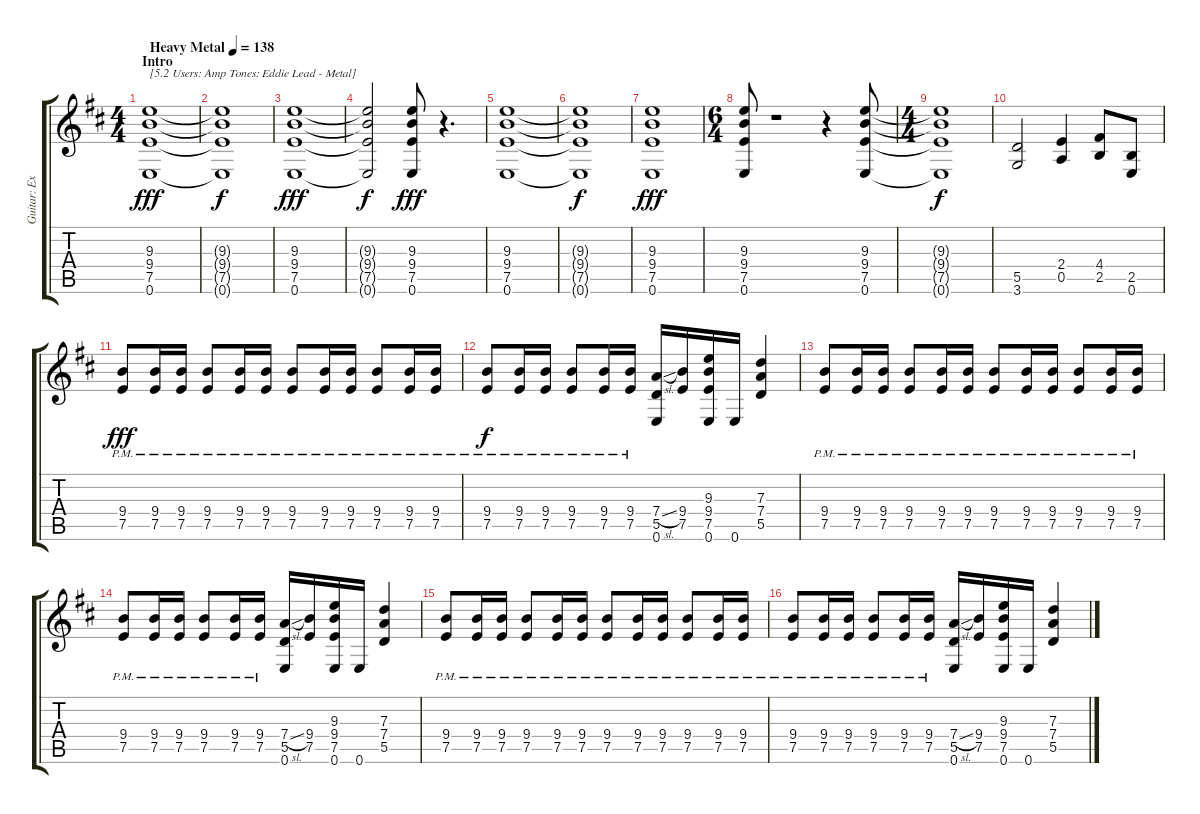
\track ("Guitar: Extra" "Guitar: Ex") {instrument overdrivenguitar}
\staff {score tabs}
\tuning (E4 B3 G3 D3 A2 E2) {hide}
\ts (4 4)
\section ("" "Intro")
\tempo (138 "Heavy Metal")
\clef g2
\ks d
(9.3 9.4 7.5 0.6).1{txt "[5.2 Users: Amp Tones: Eddie Lead - Metal]" dy fff instrument overdrivenguitar} |
(9.3{t} 9.4{t} 7.5{t} 0.6{t}).1{dy f} |
(9.3 9.4 7.5 0.6).1{dy fff} |
(9.3{t} 9.4{t} 7.5{t} 0.6{t}).2{dy f} (9.3 9.4 7.5 0.6).8{dy fff} r.4{d} |
(9.3 9.4 7.5 0.6).1 |
(9.3{t} 9.4{t} 7.5{t} 0.6{t}).1{dy f} |
(9.3 9.4 7.5 0.6).1{dy fff} |
\ts (6 4)
(9.3 9.4 7.5 0.6).8 r.1 r.4 (9.3 9.4 7.5 0.6).8 |
\ts (4 4)
(9.3{t} 9.4{t} 7.5{t} 0.6{t}).1{dy f} |
(5.5 3.6).2 (2.4 0.5).4 (4.4 2.5).8 (2.5 0.6).8 |
(9.4{pm} 7.5{pm}).8{dy fff} (9.4{pm} 7.5{pm}).16 (9.4{pm} 7.5{pm}).16 (9.4{pm} 7.5{pm}).8 (9.4{pm} 7.5{pm}).16 (9.4{pm} 7.5{pm}).16 (9.4{pm} 7.5{pm}).8 (9.4{pm} 7.5{pm}).16 (9.4{pm} 7.5{pm}).16 (9.4{pm} 7.5{pm}).8 (9.4{pm} 7.5{pm}).16 (9.4{pm} 7.5{pm}).16 |
(9.4{pm} 7.5{pm}).8{dy f} (9.4{pm} 7.5{pm}).16 (9.4{pm} 7.5{pm}).16 (9.4{pm} 7.5{pm}).8 (9.4{pm} 7.5{pm}).16 (9.4{pm} 7.5{pm}).16 (7.4{sl} 5.5 0.6).16 (9.4 7.5).16 (9.3 9.4 7.5 0.6).16 0.6.16 (7.3 7.4 5.5).4 |
(9.4{pm} 7.5{pm}).8 (9.4{pm} 7.5{pm}).16 (9.4{pm} 7.5{pm}).16 (9.4{pm} 7.5{pm}).8 (9.4{pm} 7.5{pm}).16 (9.4{pm} 7.5{pm}).16 (9.4{pm} 7.5{pm}).8 (9.4{pm} 7.5{pm}).16 (9.4{pm} 7.5{pm}).16 (9.4{pm} 7.5{pm}).8 (9.4{pm} 7.5{pm}).16 (9.4{pm} 7.5{pm}).16 |
(9.4{pm} 7.5{pm}).8 (9.4{pm} 7.5{pm}).16 (9.4{pm} 7.5{pm}).16 (9.4{pm} 7.5{pm}).8 (9.4{pm} 7.5{pm}).16 (9.4{pm} 7.5{pm}).16 (7.4{sl} 5.5 0.6).16 (9.4 7.5).16 (9.3 9.4 7.5 0.6).16 0.6.16 (7.3 7.4 5.5).4 |
(9.4{pm} 7.5{pm}).8 (9.4{pm} 7.5{pm}).16 (9.4{pm} 7.5{pm}).16 (9.4{pm} 7.5{pm}).8 (9.4{pm} 7.5{pm}).16 (9.4{pm} 7.5{pm}).16 (9.4{pm} 7.5{pm}).8 (9.4{pm} 7.5{pm}).16 (9.4{pm} 7.5{pm}).16 (9.4{pm} 7.5{pm}).8 (9.4{pm} 7.5{pm}).16 (9.4{pm} 7.5{pm}).16 |
(9.4{pm} 7.5{pm}).8 (9.4{pm} 7.5{pm}).16 (9.4{pm} 7.5{pm}).16 (9.4{pm} 7.5{pm}).8 (9.4{pm} 7.5{pm}).16 (9.4{pm} 7.5{pm}).16 (7.4{sl} 5.5 0.6).16 (9.4 7.5).16 (9.3 9.4 7.5 0.6).16 0.6.16 (7.3 7.4 5.5).4
